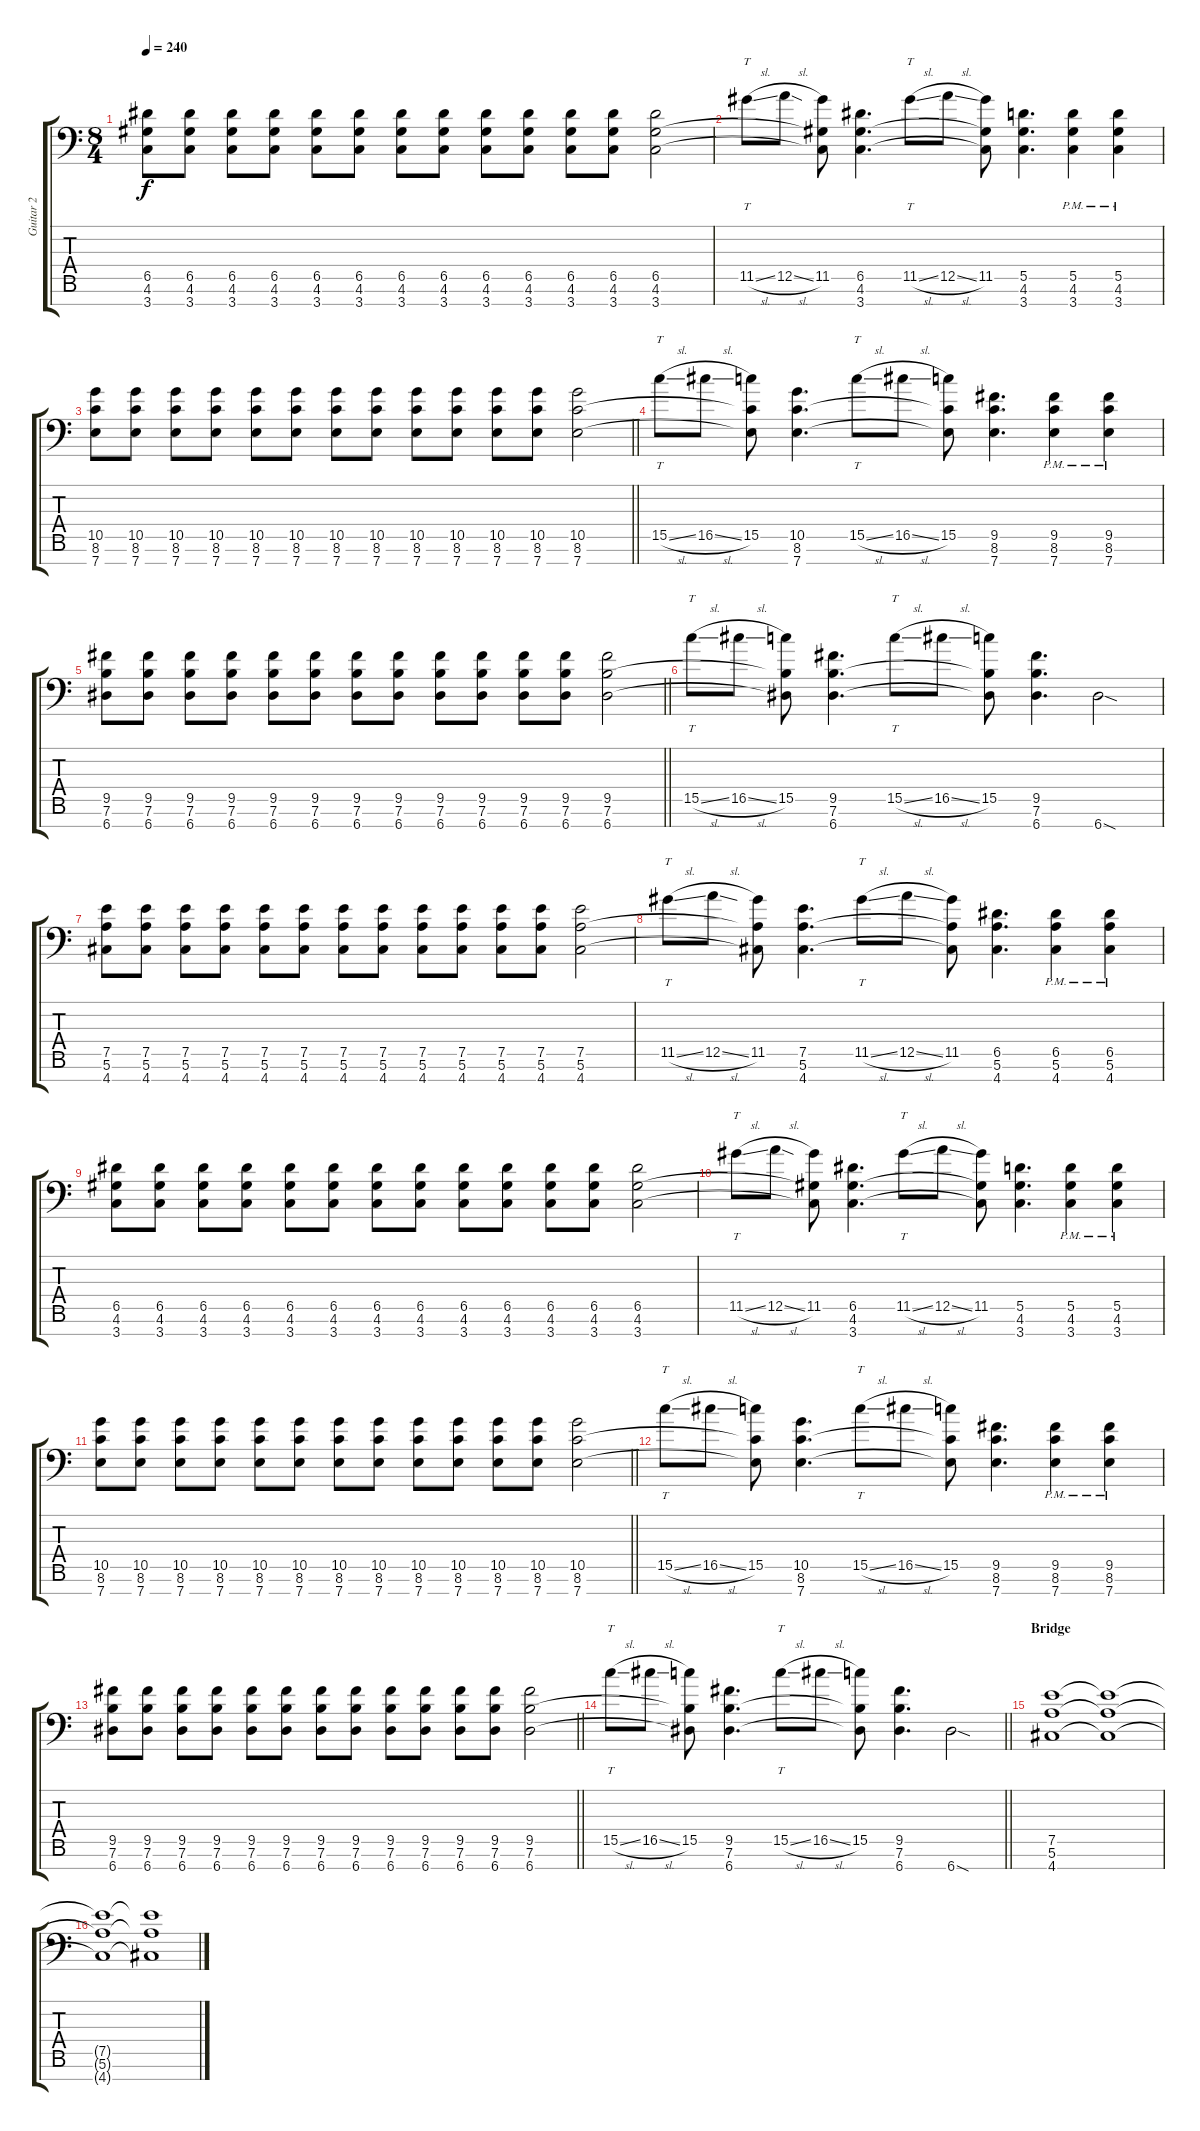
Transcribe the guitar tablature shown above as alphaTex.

\track ("Guitar 2" "Guitar 2") {instrument overdrivenguitar}
\staff {score tabs}
\tuning (E4 B3 G3 D3 A2 E2 A1) {hide}
\ts (8 4)
\tempo 240
\clef f4
\ks c
(6.5 4.6 3.7).8{dy f} (6.5 4.6 3.7).8 (6.5 4.6 3.7).8 (6.5 4.6 3.7).8 (6.5 4.6 3.7).8 (6.5 4.6 3.7).8 (6.5 4.6 3.7).8 (6.5 4.6 3.7).8 (6.5 4.6 3.7).8 (6.5 4.6 3.7).8 (6.5 4.6 3.7).8 (6.5 4.6 3.7).8 (6.5 4.6 3.7).2 |
11.5{sl}.8{tt} 12.5{sl}.8 (11.5 4.6{t} 3.7{t}).8 (6.5 4.6 3.7).4{d} 11.5{sl}.8{tt} 12.5{sl}.8 (11.5 4.6{t} 3.7{t}).8 (5.5 4.6 3.7).4{d} (5.5{pm} 4.6{pm} 3.7{pm}).4 (5.5{pm} 4.6{pm} 3.7{pm}).4 |
\barLineRight lightlight
(10.5 8.6 7.7).8 (10.5 8.6 7.7).8 (10.5 8.6 7.7).8 (10.5 8.6 7.7).8 (10.5 8.6 7.7).8 (10.5 8.6 7.7).8 (10.5 8.6 7.7).8 (10.5 8.6 7.7).8 (10.5 8.6 7.7).8 (10.5 8.6 7.7).8 (10.5 8.6 7.7).8 (10.5 8.6 7.7).8 (10.5 8.6 7.7).2 |
15.5{sl}.8{tt} 16.5{sl}.8 (15.5 8.6{t} 7.7{t}).8 (10.5 8.6 7.7).4{d} 15.5{sl}.8{tt} 16.5{sl}.8 (15.5 8.6{t} 7.7{t}).8 (9.5 8.6 7.7).4{d} (9.5{pm} 8.6{pm} 7.7{pm}).4 (9.5{pm} 8.6{pm} 7.7{pm}).4 |
\barLineRight lightlight
(9.5 7.6 6.7).8 (9.5 7.6 6.7).8 (9.5 7.6 6.7).8 (9.5 7.6 6.7).8 (9.5 7.6 6.7).8 (9.5 7.6 6.7).8 (9.5 7.6 6.7).8 (9.5 7.6 6.7).8 (9.5 7.6 6.7).8 (9.5 7.6 6.7).8 (9.5 7.6 6.7).8 (9.5 7.6 6.7).8 (9.5 7.6 6.7).2 |
15.5{sl}.8{tt} 16.5{sl}.8 (15.5 7.6{t} 6.7{t}).8 (9.5 7.6 6.7).4{d} 15.5{sl}.8{tt} 16.5{sl}.8 (15.5 7.6{t} 6.7{t}).8 (9.5 7.6 6.7).4{d} 6.7{sod}.2 |
(7.5 5.6 4.7).8 (7.5 5.6 4.7).8 (7.5 5.6 4.7).8 (7.5 5.6 4.7).8 (7.5 5.6 4.7).8 (7.5 5.6 4.7).8 (7.5 5.6 4.7).8 (7.5 5.6 4.7).8 (7.5 5.6 4.7).8 (7.5 5.6 4.7).8 (7.5 5.6 4.7).8 (7.5 5.6 4.7).8 (7.5 5.6 4.7).2 |
11.5{sl}.8{tt} 12.5{sl}.8 (11.5 5.6{t} 4.7{t}).8 (7.5 5.6 4.7).4{d} 11.5{sl}.8{tt} 12.5{sl}.8 (11.5 5.6{t} 4.7{t}).8 (6.5 5.6 4.7).4{d} (6.5{pm} 5.6{pm} 4.7{pm}).4 (6.5{pm} 5.6{pm} 4.7{pm}).4 |
(6.5 4.6 3.7).8 (6.5 4.6 3.7).8 (6.5 4.6 3.7).8 (6.5 4.6 3.7).8 (6.5 4.6 3.7).8 (6.5 4.6 3.7).8 (6.5 4.6 3.7).8 (6.5 4.6 3.7).8 (6.5 4.6 3.7).8 (6.5 4.6 3.7).8 (6.5 4.6 3.7).8 (6.5 4.6 3.7).8 (6.5 4.6 3.7).2 |
11.5{sl}.8{tt} 12.5{sl}.8 (11.5 4.6{t} 3.7{t}).8 (6.5 4.6 3.7).4{d} 11.5{sl}.8{tt} 12.5{sl}.8 (11.5 4.6{t} 3.7{t}).8 (5.5 4.6 3.7).4{d} (5.5{pm} 4.6{pm} 3.7{pm}).4 (5.5{pm} 4.6{pm} 3.7{pm}).4 |
\barLineRight lightlight
(10.5 8.6 7.7).8 (10.5 8.6 7.7).8 (10.5 8.6 7.7).8 (10.5 8.6 7.7).8 (10.5 8.6 7.7).8 (10.5 8.6 7.7).8 (10.5 8.6 7.7).8 (10.5 8.6 7.7).8 (10.5 8.6 7.7).8 (10.5 8.6 7.7).8 (10.5 8.6 7.7).8 (10.5 8.6 7.7).8 (10.5 8.6 7.7).2 |
15.5{sl}.8{tt} 16.5{sl}.8 (15.5 8.6{t} 7.7{t}).8 (10.5 8.6 7.7).4{d} 15.5{sl}.8{tt} 16.5{sl}.8 (15.5 8.6{t} 7.7{t}).8 (9.5 8.6 7.7).4{d} (9.5{pm} 8.6{pm} 7.7{pm}).4 (9.5{pm} 8.6{pm} 7.7{pm}).4 |
\barLineRight lightlight
(9.5 7.6 6.7).8 (9.5 7.6 6.7).8 (9.5 7.6 6.7).8 (9.5 7.6 6.7).8 (9.5 7.6 6.7).8 (9.5 7.6 6.7).8 (9.5 7.6 6.7).8 (9.5 7.6 6.7).8 (9.5 7.6 6.7).8 (9.5 7.6 6.7).8 (9.5 7.6 6.7).8 (9.5 7.6 6.7).8 (9.5 7.6 6.7).2 |
\barLineRight lightlight
15.5{sl}.8{tt} 16.5{sl}.8 (15.5 7.6{t} 6.7{t}).8 (9.5 7.6 6.7).4{d} 15.5{sl}.8{tt} 16.5{sl}.8 (15.5 7.6{t} 6.7{t}).8 (9.5 7.6 6.7).4{d} 6.7{sod}.2 |
\section ("" "Bridge")
(7.5 5.6 4.7).1{volume 10} (7.5{t} 5.6{t} 4.7{t}).1 |
(7.5{t} 5.6{t} 4.7{t}).1 (7.5{t} 5.6{t} 4.7{t}).1
